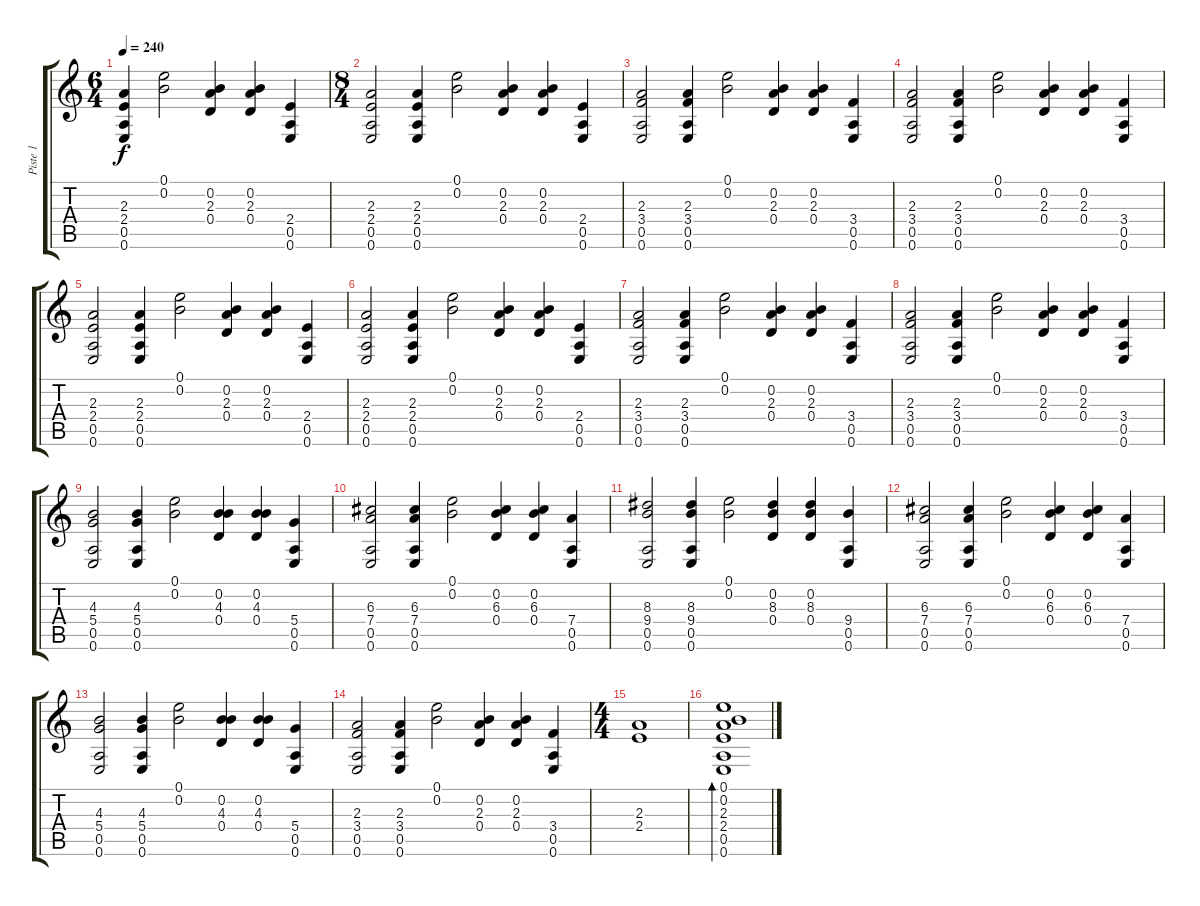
\track ("Piste 1" "Piste 1") {instrument acousticguitarsteel}
\staff {score tabs}
\tuning (E4 B3 G3 D3 A2 E2) {hide}
\ts (6 4)
\tempo 240
\clef g2
\ks c
(2.3 2.4 0.5 0.6).4{dy f} (0.1 0.2).2 (0.2 2.3 0.4).4 (0.2 2.3 0.4).4 (2.4 0.5 0.6).4 |
\ts (8 4)
(2.3 2.4 0.5 0.6).2 (2.3 2.4 0.5 0.6).4 (0.1 0.2).2 (0.2 2.3 0.4).4 (0.2 2.3 0.4).4 (2.4 0.5 0.6).4 |
(2.3 3.4 0.5 0.6).2 (2.3 3.4 0.5 0.6).4 (0.1 0.2).2 (0.2 2.3 0.4).4 (0.2 2.3 0.4).4 (3.4 0.5 0.6).4 |
(2.3 3.4 0.5 0.6).2 (2.3 3.4 0.5 0.6).4 (0.1 0.2).2 (0.2 2.3 0.4).4 (0.2 2.3 0.4).4 (3.4 0.5 0.6).4 |
(2.3 2.4 0.5 0.6).2 (2.3 2.4 0.5 0.6).4 (0.1 0.2).2 (0.2 2.3 0.4).4 (0.2 2.3 0.4).4 (2.4 0.5 0.6).4 |
(2.3 2.4 0.5 0.6).2 (2.3 2.4 0.5 0.6).4 (0.1 0.2).2 (0.2 2.3 0.4).4 (0.2 2.3 0.4).4 (2.4 0.5 0.6).4 |
(2.3 3.4 0.5 0.6).2 (2.3 3.4 0.5 0.6).4 (0.1 0.2).2 (0.2 2.3 0.4).4 (0.2 2.3 0.4).4 (3.4 0.5 0.6).4 |
(2.3 3.4 0.5 0.6).2 (2.3 3.4 0.5 0.6).4 (0.1 0.2).2 (0.2 2.3 0.4).4 (0.2 2.3 0.4).4 (3.4 0.5 0.6).4 |
(4.3 5.4 0.5 0.6).2 (4.3 5.4 0.5 0.6).4 (0.1 0.2).2 (0.2 4.3 0.4).4 (0.2 4.3 0.4).4 (5.4 0.5 0.6).4 |
(6.3 7.4 0.5 0.6).2 (6.3 7.4 0.5 0.6).4 (0.1 0.2).2 (0.2 6.3 0.4).4 (0.2 6.3 0.4).4 (7.4 0.5 0.6).4 |
(8.3 9.4 0.5 0.6).2 (8.3 9.4 0.5 0.6).4 (0.1 0.2).2 (0.2 8.3 0.4).4 (0.2 8.3 0.4).4 (9.4 0.5 0.6).4 |
(6.3 7.4 0.5 0.6).2 (6.3 7.4 0.5 0.6).4 (0.1 0.2).2 (0.2 6.3 0.4).4 (0.2 6.3 0.4).4 (7.4 0.5 0.6).4 |
(4.3 5.4 0.5 0.6).2 (4.3 5.4 0.5 0.6).4 (0.1 0.2).2 (0.2 4.3 0.4).4 (0.2 4.3 0.4).4 (5.4 0.5 0.6).4 |
(2.3 3.4 0.5 0.6).2 (2.3 3.4 0.5 0.6).4 (0.1 0.2).2 (0.2 2.3 0.4).4 (0.2 2.3 0.4).4 (3.4 0.5 0.6).4 |
\ts (4 4)
(2.3 2.4).1 |
(0.1 0.2 2.3 2.4 0.5 0.6).1{bd 480}
